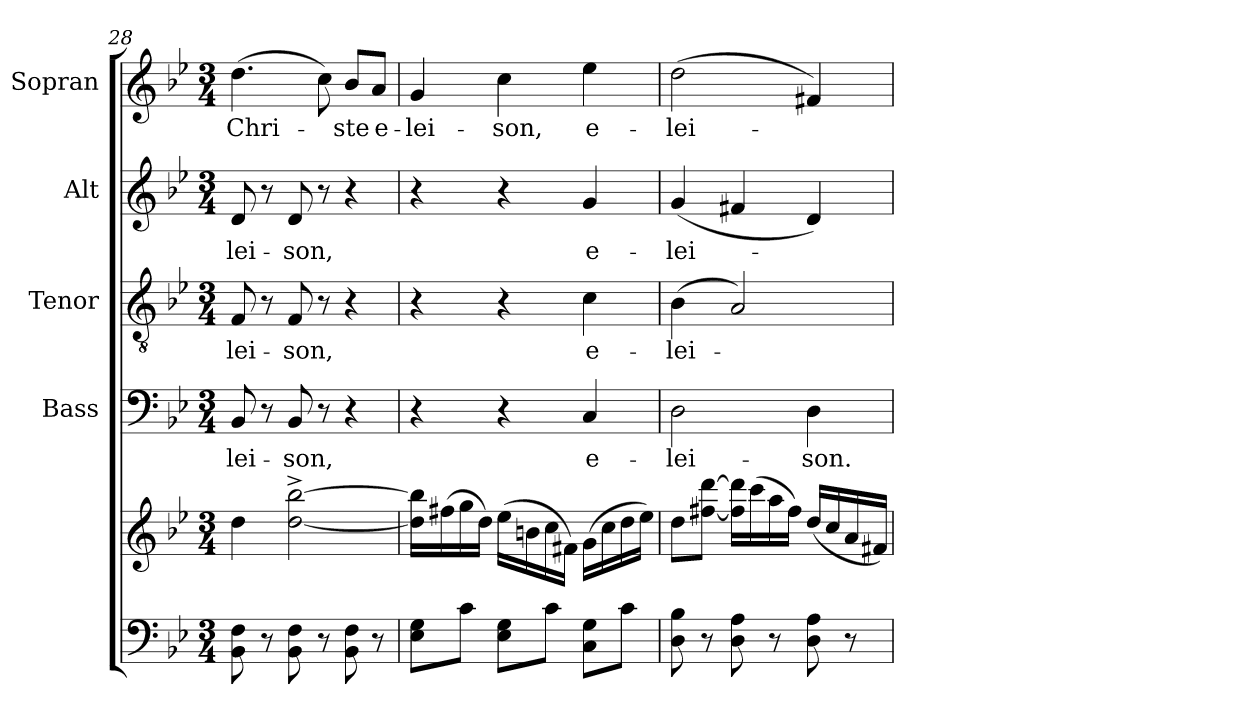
**kern	**kern	**kern	**text	**kern	**text	**kern	**text	**kern	**text
*part5	*part5	*part4	*part4	*part3	*part3	*part2	*part2	*part1	*part1
*staff6	*staff5	*staff4	*staff4	*staff3	*staff3	*staff2	*staff2	*staff1	*staff1
*	*	*I"Bass	*	*I"Tenor	*	*I"Alt	*	*I"Sopran	*
*	*	*I'B.	*	*I'T.	*	*I'A.	*	*I'S.	*
*clefF4	*clefG2	*clefF4	*	*clefGv2	*	*clefG2	*	*clefG2	*
*k[b-e-]	*k[b-e-]	*k[b-e-]	*	*k[b-e-]	*	*k[b-e-]	*	*k[b-e-]	*
*B-:	*B-:	*B-:	*	*B-:	*	*B-:	*	*B-:	*
*M3/4	*M3/4	*M3/4	*	*M3/4	*	*M3/4	*	*M3/4	*
=28	=28	=28	=28	=28	=28	=28	=28	=28	=28
!	!	!	!LO:LY:b	!	!LO:LY:b	!	!LO:LY:b	!	!LO:LY:b
8BB-\ 8F\	4dd\	8BB-/	-lei-	8F/	-lei-	8d/	-lei-	(>4.dd\	Chri-
8r	.	8r	.	8r	.	8r	.	.	.
!	!	!	!LO:LY:b	!	!LO:LY:b	!	!LO:LY:b	!	!
8BB-\ 8F\	[2dd\^> [2bb-\^>	8BB-/	-son,	8F/	-son,	8d/	-son,	.	.
8r	.	8r	.	8r	.	8r	.	8cc\)	.
!	!	!	!	!	!	!	!	!	!LO:LY:b
8BB-\ 8F\	.	4r	.	4r	.	4r	.	8b-/L	-ste
!	!	!	!	!	!	!	!	!	!LO:LY:b
8r	.	.	.	.	.	.	.	8a/J	e-
=29	=29	=29	=29	=29	=29	=29	=29	=29	=29
!	!	!	!	!	!	!	!	!	!LO:LY:b
8E-\ 8G\L	16dd\] 16bb-\]LL	4r	.	4r	.	4r	.	4g/	-lei-
.	(>16ff#X\	.	.	.	.	.	.	.	.
8c\J	16gg\	.	.	.	.	.	.	.	.
.	16dd\JJ)	.	.	.	.	.	.	.	.
!	!	!	!	!	!	!	!	!	!LO:LY:b
8E-\ 8G\L	(>16ee-\LL	4r	.	4r	.	4r	.	4cc\	-son,
.	16bn\	.	.	.	.	.	.	.	.
8c\J	16cc\	.	.	.	.	.	.	.	.
.	16f#X\JJ)	.	.	.	.	.	.	.	.
!	!	!	!LO:LY:b	!	!LO:LY:b	!	!LO:LY:b	!	!LO:LY:b
8C\ 8G\L	(>16g\LL	4C/	e-	4c\	e-	4g/	e-	4ee-\	e-
.	16cc\	.	.	.	.	.	.	.	.
8c\J	16dd\	.	.	.	.	.	.	.	.
.	16ee-\JJ)	.	.	.	.	.	.	.	.
=30	=30	=30	=30	=30	=30	=30	=30	=30	=30
!	!	!	!LO:LY:b	!	!LO:LY:b	!	!LO:LY:b	!	!LO:LY:b
8D\ 8B-\	8dd\L	2D\	-lei-	(>4B-\	-lei-	(<4g/	-lei-	(>2dd\	-lei-
8r	[8ff#X\ [8ddd\J	.	.	.	.	.	.	.	.
8D\ 8A\	16ff#\] 16ddd\]LL	.	.	2A/)	.	4f#X/	.	.	.
.	(>16ccc\	.	.	.	.	.	.	.	.
8r	16aa\	.	.	.	.	.	.	.	.
.	16ff#\JJ)	.	.	.	.	.	.	.	.
!	!	!	!LO:LY:b	!	!	!	!	!	!
8D\ 8A\	(<16dd/LL	4D\	-son.	.	.	4d/)	.	4f#X/)	.
.	16cc/	.	.	.	.	.	.	.	.
8r	16a/	.	.	.	.	.	.	.	.
.	16f#X/JJ)	.	.	.	.	.	.	.	.
=	=	=	=	=	=	=	=	=	=
*-	*-	*-	*-	*-	*-	*-	*-	*-	*-
